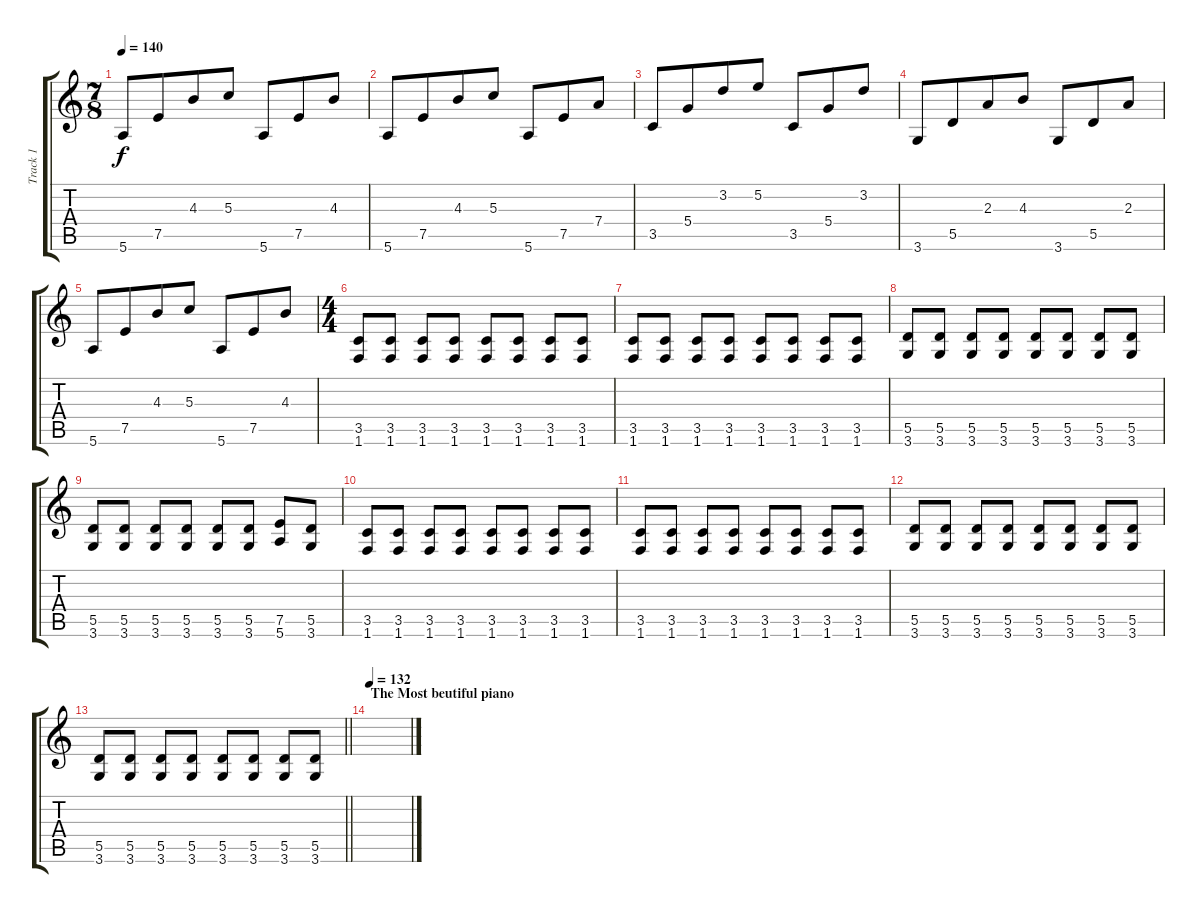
\track ("Track 1" "Track 1") {instrument distortionguitar}
\staff {score tabs}
\tuning (E4 B3 G3 D3 A2 E2) {hide}
\ts (7 8)
\tempo 140
\clef g2
\ks c
5.6.8{dy f} 7.5.8 4.3.8 5.3.8 5.6.8 7.5.8 4.3.8 |
5.6.8 7.5.8 4.3.8 5.3.8 5.6.8 7.5.8 7.4.8 |
3.5.8 5.4.8 3.2.8 5.2.8 3.5.8 5.4.8 3.2.8 |
3.6.8 5.5.8 2.3.8 4.3.8 3.6.8 5.5.8 2.3.8 |
5.6.8 7.5.8 4.3.8 5.3.8 5.6.8 7.5.8 4.3.8 |
\ts (4 4)
(3.5 1.6).8 (3.5 1.6).8 (3.5 1.6).8 (3.5 1.6).8 (3.5 1.6).8 (3.5 1.6).8 (3.5 1.6).8 (3.5 1.6).8 |
(3.5 1.6).8 (3.5 1.6).8 (3.5 1.6).8 (3.5 1.6).8 (3.5 1.6).8 (3.5 1.6).8 (3.5 1.6).8 (3.5 1.6).8 |
(5.5 3.6).8 (5.5 3.6).8 (5.5 3.6).8 (5.5 3.6).8 (5.5 3.6).8 (5.5 3.6).8 (5.5 3.6).8 (5.5 3.6).8 |
(5.5 3.6).8 (5.5 3.6).8 (5.5 3.6).8 (5.5 3.6).8 (5.5 3.6).8 (5.5 3.6).8 (7.5 5.6).8 (5.5 3.6).8 |
(3.5 1.6).8 (3.5 1.6).8 (3.5 1.6).8 (3.5 1.6).8 (3.5 1.6).8 (3.5 1.6).8 (3.5 1.6).8 (3.5 1.6).8 |
(3.5 1.6).8 (3.5 1.6).8 (3.5 1.6).8 (3.5 1.6).8 (3.5 1.6).8 (3.5 1.6).8 (3.5 1.6).8 (3.5 1.6).8 |
(5.5 3.6).8 (5.5 3.6).8 (5.5 3.6).8 (5.5 3.6).8 (5.5 3.6).8 (5.5 3.6).8 (5.5 3.6).8 (5.5 3.6).8 |
\barLineRight lightlight
(5.5 3.6).8 (5.5 3.6).8 (5.5 3.6).8 (5.5 3.6).8 (5.5 3.6).8 (5.5 3.6).8 (5.5 3.6).8 (5.5 3.6).8 |
\section ("" "The Most beutiful piano")
\tempo 132
